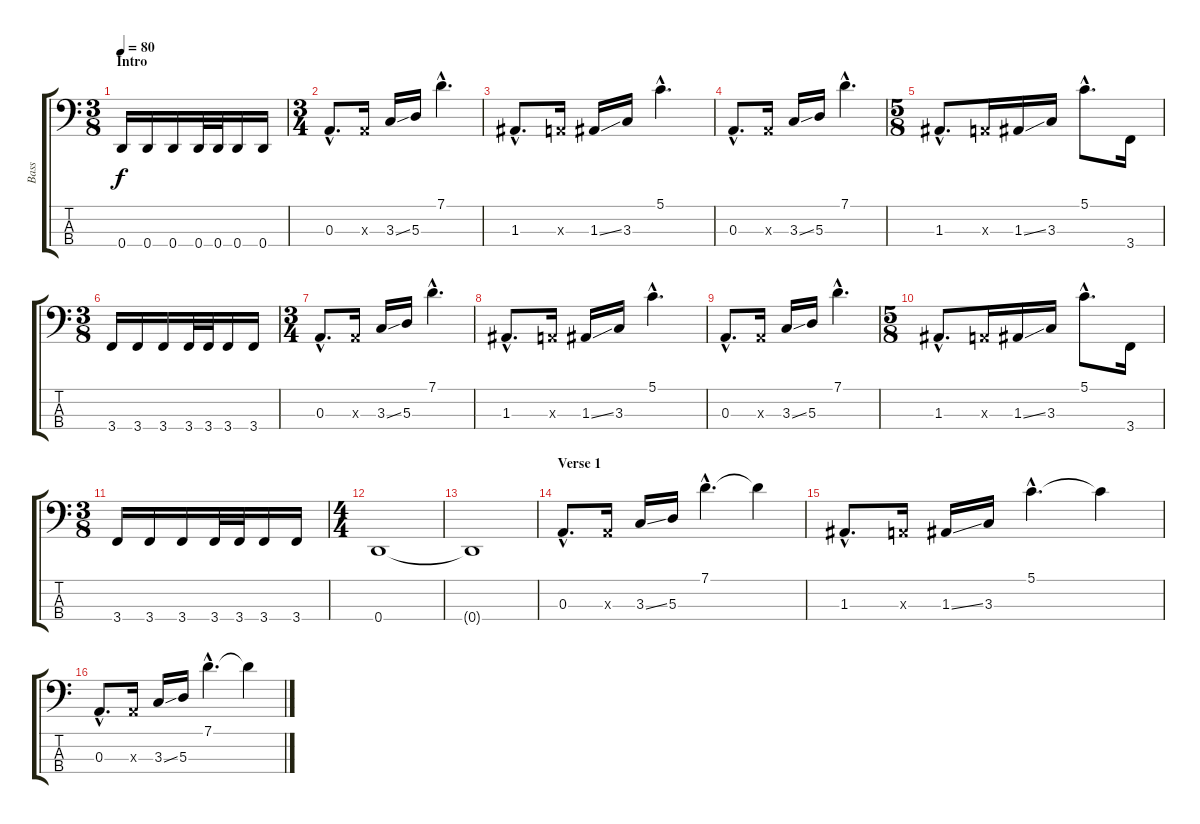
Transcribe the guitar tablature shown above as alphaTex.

\track ("Bass" "Bass") {instrument slapbass2}
\staff {score tabs}
\tuning (G2 D2 A1 D1) {hide}
\ts (3 8)
\section ("" "Intro")
\tempo 80
\clef f4
\ks c
0.4.16{dy f instrument slapbass2} 0.4.16 0.4.16 0.4.32 0.4.32 0.4.16 0.4.16 |
\ts (3 4)
0.3{hac}.8{d} 0.3{x}.16 3.3{ss}.16 5.3.16 7.1{hac}.4{d} |
1.3{hac}.8{d} 0.3{x}.16 1.3{ss}.16 3.3.16 5.1{hac}.4{d} |
0.3{hac}.8{d} 0.3{x}.16 3.3{ss}.16 5.3.16 7.1{hac}.4{d} |
\ts (5 8)
1.3{hac}.8{d} 0.3{x}.16 1.3{ss}.16 3.3.16 5.1{hac}.8{d} 3.4.16 |
\ts (3 8)
3.4.16 3.4.16 3.4.16 3.4.32 3.4.32 3.4.16 3.4.16 |
\ts (3 4)
0.3{hac}.8{d} 0.3{x}.16 3.3{ss}.16 5.3.16 7.1{hac}.4{d} |
1.3{hac}.8{d} 0.3{x}.16 1.3{ss}.16 3.3.16 5.1{hac}.4{d} |
0.3{hac}.8{d} 0.3{x}.16 3.3{ss}.16 5.3.16 7.1{hac}.4{d} |
\ts (5 8)
1.3{hac}.8{d} 0.3{x}.16 1.3{ss}.16 3.3.16 5.1{hac}.8{d} 3.4.16 |
\ts (3 8)
3.4.16 3.4.16 3.4.16 3.4.32 3.4.32 3.4.16 3.4.16 |
\ts (4 4)
0.4.1 |
0.4{t}.1 |
\section ("" "Verse 1")
0.3{hac}.8{d} 0.3{x}.16 3.3{ss}.16 5.3.16 7.1{hac}.4{d} 7.1{t}.4 |
1.3{hac}.8{d} 0.3{x}.16 1.3{ss}.16 3.3.16 5.1{hac}.4{d} 5.1{t}.4 |
0.3{hac}.8{d} 0.3{x}.16 3.3{ss}.16 5.3.16 7.1{hac}.4{d} 7.1{t}.4
